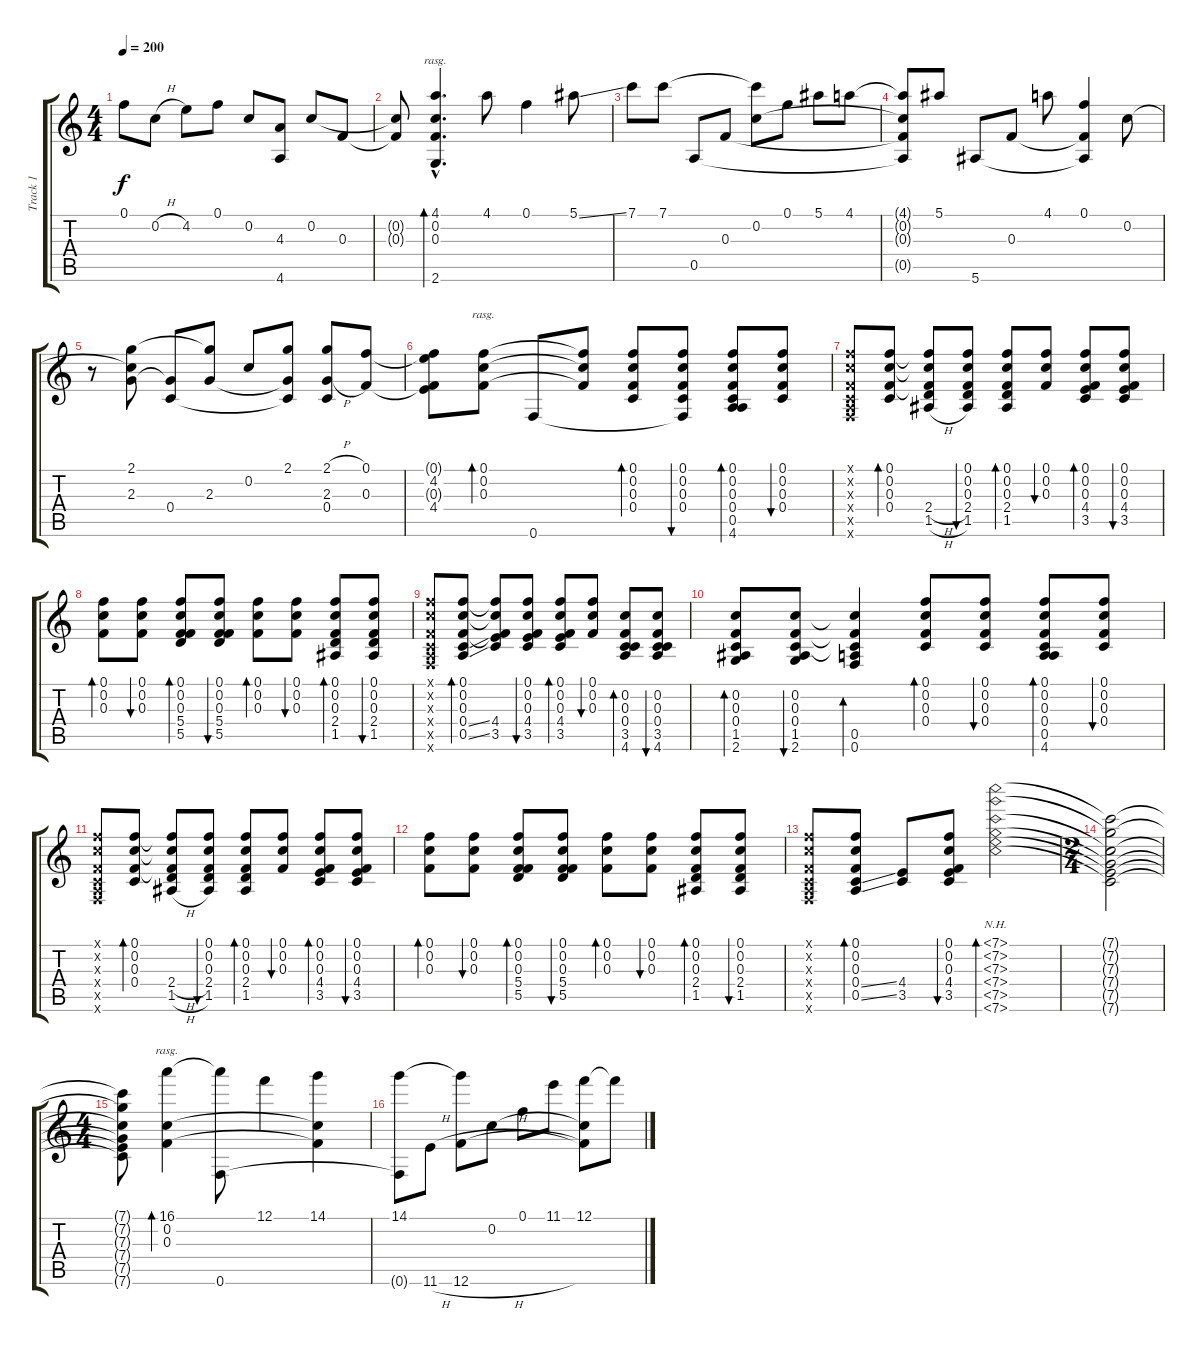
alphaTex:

\track ("Track 1" "Track 1") {instrument acousticguitarsteel}
\staff {score tabs}
\tuning (F4 C4 F3 C3 A2 F2) {hide}
\ts (4 4)
\tempo 200
\clef g2
\ks c
0.1.8{dy f} 0.2{h}.8 4.2.8 0.1.8 0.2.8 (4.3 4.6).8 0.2.8 0.3.8 |
(0.2{t} 0.3{t}).8 (4.1{hac} 0.2{hac} 0.3{hac} 2.6{hac}).4{d bd 480 rasg ii} 4.1.8 0.1.4 5.1{ss}.8 |
7.1.8 7.1.8 0.5.8 0.3.8 (7.1{t} 0.2).8 0.1.8 5.1.8 4.1.8 |
(4.1{t} 0.2{t} 0.3{t} 0.5{t}).8 5.1.8 5.6.8 0.3.8 4.1.8 (0.1 0.3{t} 5.6{t}).4 0.2.8 |
r.8 (2.1 0.2{t} 2.3).8 (2.3{t} 0.4).8 (2.1{t} 2.3).8 0.2.8 (2.1 2.3{t} 0.4{t}).8 (2.1{h} 2.3{h} 0.4).8 (0.1 0.3).8 |
(0.1{t} 4.2 0.3{t} 4.4).8 (0.1 0.2 0.3).8{bd 120 rasg ii} 0.6.8 (0.1{t} 0.2{t} 0.3{t}).8 (0.1 0.2 0.3 0.4).8{bd 30} (0.1 0.2 0.3 0.4 0.6{t}).8{bu 30} (0.1 0.2 0.3 0.4 0.5 4.6).8{bd 30} (0.1 0.2 0.3 0.4).8{bu 30} |
(0.1{x} 0.2{x} 0.3{x} 0.4{x} 0.5{x} 0.6{x}).8 (0.1 0.2 0.3 0.4).8{bd 30} (0.1{t} 0.2{t} 0.3{t} 2.4{h} 1.5{h}).8 (0.1 0.2 0.3 2.4 1.5).8{bu 30} (0.1 0.2 0.3 2.4 1.5).8{bd 30} (0.1 0.2 0.3).8{bu 120} (0.1 0.2 0.3 4.4 3.5).8{bd 60} (0.1 0.2 0.3 4.4 3.5).8{bu 60} |
(0.1 0.2 0.3).8{bd 30} (0.1 0.2 0.3).8{bu 30} (0.1 0.2 0.3 5.4 5.5).8{bd 30} (0.1 0.2 0.3 5.4 5.5).8{bu 30} (0.1 0.2 0.3).8{bd 30} (0.1 0.2 0.3).8{bu 30} (0.1 0.2 0.3 2.4 1.5).8{bd 30} (0.1 0.2 0.3 2.4 1.5).8{bu 30} |
(0.1{x} 0.2{x} 0.3{x} 0.4{x} 0.5{x} 0.6{x}).8 (0.1 0.2 0.3 0.4{ss} 0.5{ss}).8{bd 30} (0.1{t} 0.2{t} 0.3{t} 4.4 3.5).8 (0.1 0.2 0.3 4.4 3.5).8{bu 30} (0.1 0.2 0.3 4.4 3.5).8{bd 30} (0.1 0.2 0.3).8{bu 30} (0.2 0.3 0.4 3.5 4.6).8{bd 30} (0.2 0.3 0.4 3.5 4.6).8{bu 30} |
(0.2 0.3 0.4 1.5 2.6).8{bd 120} (0.2 0.3 0.4 1.5 2.6).8{bu 120} (0.2{t} 0.3{t} 0.4{t} 0.5 0.6).4{bd 120} (0.1 0.2 0.3 0.4).8{bd 120} (0.1 0.2 0.3 0.4).8{bu 120} (0.1 0.2 0.3 0.4 0.5 4.6).8{bd 60} (0.1 0.2 0.3 0.4).8{bu 60} |
(0.1{x} 0.2{x} 0.3{x} 0.4{x} 0.5{x} 0.6{x}).8 (0.1 0.2 0.3 0.4).8{bd 30} (0.1{t} 0.2{t} 0.3{t} 2.4{h} 1.5{h}).8 (0.1 0.2 0.3 2.4 1.5).8{bu 30} (0.1 0.2 0.3 2.4 1.5).8{bd 30} (0.1 0.2 0.3).8{bu 30} (0.1 0.2 0.3 4.4 3.5).8{bd 30} (0.1 0.2 0.3 4.4 3.5).8{bu 30} |
(0.1 0.2 0.3).8{bd 30} (0.1 0.2 0.3).8{bu 30} (0.1 0.2 0.3 5.4 5.5).8{bd 30} (0.1 0.2 0.3 5.4 5.5).8{bu 30} (0.1 0.2 0.3).8{bd 30} (0.1 0.2 0.3).8{bu 30} (0.1 0.2 0.3 2.4 1.5).8{bd 30} (0.1 0.2 0.3 2.4 1.5).8{bu 30} |
(0.1{x} 0.2{x} 0.3{x} 0.4{x} 0.5{x} 0.6{x}).8 (0.1 0.2 0.3 0.4{ss} 0.5{ss}).8{bd 30} (4.4 3.5).8 (0.1 0.2 0.3 4.4 3.5).8{bu 120} (7.1{nh} 7.2{nh} 7.3{nh} 7.4{nh} 7.5{nh} 7.6{nh}).2{bd 480} |
\ts (2 4)
(7.1{t} 7.2{t} 7.3{t} 7.4{t} 7.5{t} 7.6{t}).2 |
\ts (4 4)
(7.1{t} 7.2{t} 7.3{t} 7.4{t} 7.5{t} 7.6{t}).8 (16.1 0.2 0.3).4{bd 480 rasg ii} (16.1{t} 0.6).8 12.1.4 (14.1 0.2{t} 0.3{t}).4 |
(14.1 0.6{t}).8 11.6{h}.8 (14.1{t} 12.6{h}).8 0.2.8 0.1.8 11.1.8 (12.1 0.2{t} 12.6{t}).8 12.1{t}.8
